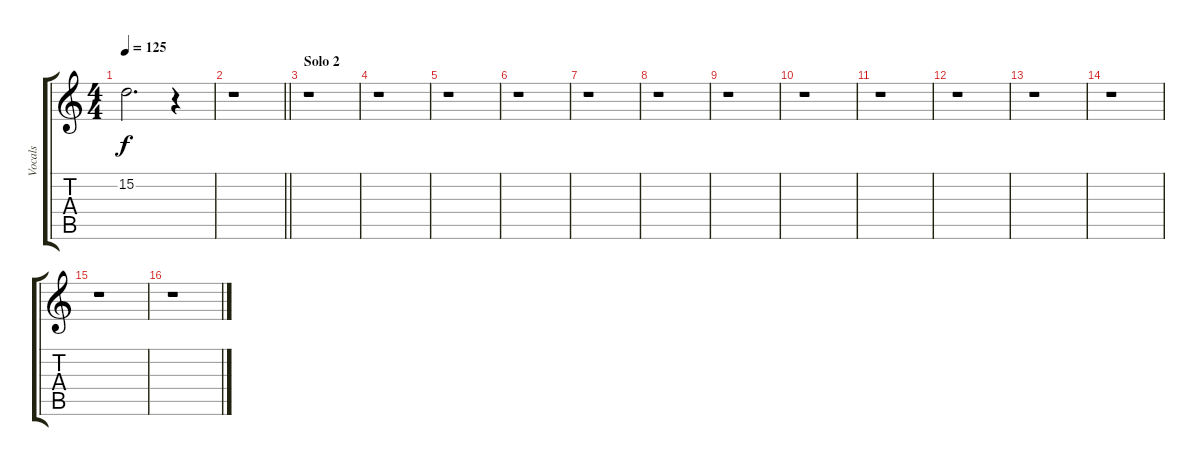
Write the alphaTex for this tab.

\track ("Vocals" "Vocals") {instrument lead2sawtooth}
\staff {score tabs}
\tuning (E4 B3 G3 D3 A2 E2) {hide}
\ts (4 4)
\tempo 125
\clef g2
\ks c
15.2{t}.2{d dy f} r.4 |
\barLineRight lightlight
r.1 |
\section ("" "Solo 2")
r.1 |
r.1 |
r.1 |
r.1 |
r.1 |
r.1 |
r.1 |
r.1 |
r.1 |
r.1 |
r.1 |
r.1 |
r.1 |
r.1
